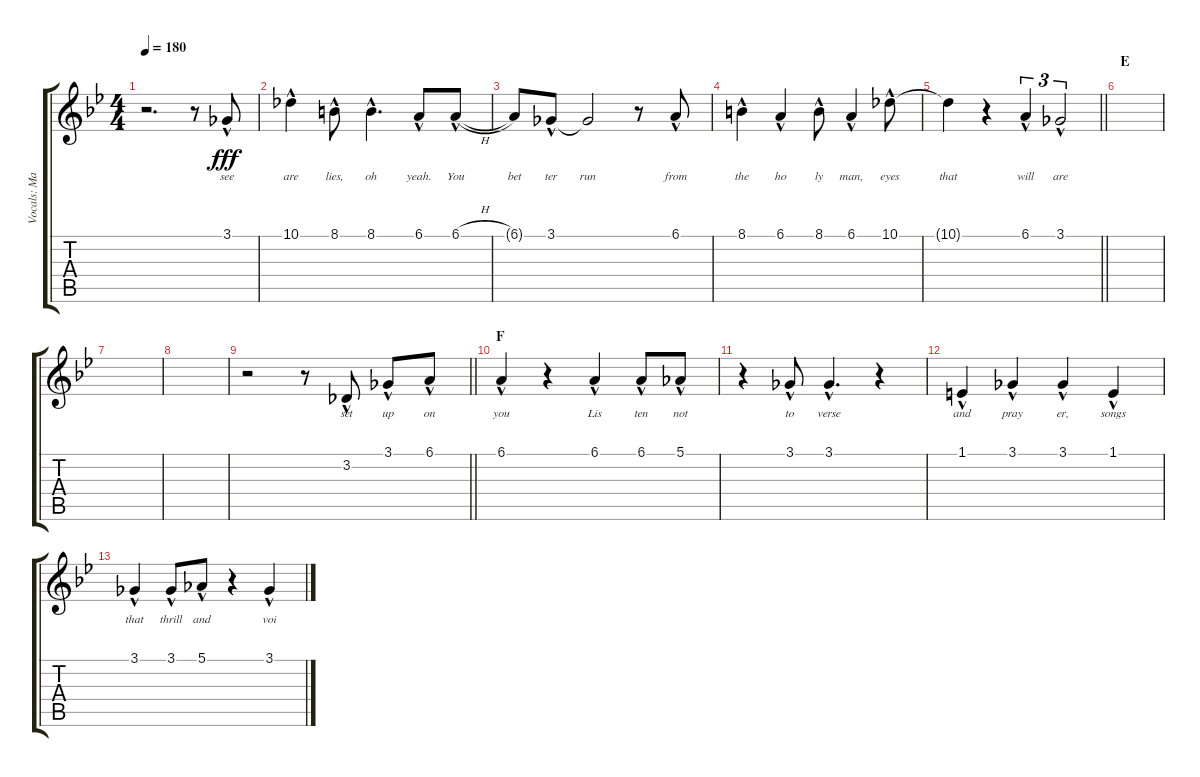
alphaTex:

\track ("Vocals: Martin" "Vocals: Ma") {instrument lead2sawtooth}
\staff {score tabs}
\tuning (Eb4 Bb3 Gb3 Db3 Ab2 Eb2) {hide}
\ts (4 4)
\tempo 180
\clef g2
\ks bb
r.2{d dy fff} r.8 3.1{hac}.8{lyrics (0 "see") lyrics (1 "") lyrics (2 "") lyrics (3 "") lyrics (4 "")} |
10.1{hac}.4{lyrics (0 "are") lyrics (1 "") lyrics (2 "") lyrics (3 "") lyrics (4 "")} 8.1{hac}.8{lyrics (0 "lies,") lyrics (1 "") lyrics (2 "") lyrics (3 "") lyrics (4 "")} 8.1{hac}.4{d lyrics (0 "oh") lyrics (1 "") lyrics (2 "") lyrics (3 "") lyrics (4 "")} 6.1{hac}.8{lyrics (0 "yeah.") lyrics (1 "") lyrics (2 "") lyrics (3 "") lyrics (4 "")} 6.1{h hac}.8{lyrics (0 "You") lyrics (1 "") lyrics (2 "") lyrics (3 "") lyrics (4 "")} |
6.1{t}.8{lyrics (0 "bet") lyrics (1 "") lyrics (2 "") lyrics (3 "") lyrics (4 "")} 3.1{hac}.8{lyrics (0 "ter") lyrics (1 "") lyrics (2 "") lyrics (3 "") lyrics (4 "")} 3.1{t}.2{lyrics (0 "run") lyrics (1 "") lyrics (2 "") lyrics (3 "") lyrics (4 "")} r.8 6.1{hac}.8{lyrics (0 "from") lyrics (1 "") lyrics (2 "") lyrics (3 "") lyrics (4 "")} |
8.1{hac}.4{lyrics (0 "the") lyrics (1 "") lyrics (2 "") lyrics (3 "") lyrics (4 "")} 6.1{hac}.4{lyrics (0 "ho") lyrics (1 "") lyrics (2 "") lyrics (3 "") lyrics (4 "")} 8.1{hac}.8{lyrics (0 "ly") lyrics (1 "") lyrics (2 "") lyrics (3 "") lyrics (4 "")} 6.1{hac}.4{lyrics (0 "man,") lyrics (1 "") lyrics (2 "") lyrics (3 "") lyrics (4 "")} 10.1{hac}.8{lyrics (0 "eyes") lyrics (1 "") lyrics (2 "") lyrics (3 "") lyrics (4 "")} |
\barLineRight lightlight
10.1{t}.4{lyrics (0 "that") lyrics (1 "") lyrics (2 "") lyrics (3 "") lyrics (4 "")} r.4 6.1{hac}.4{tu (3 2) lyrics (0 "will") lyrics (1 "") lyrics (2 "") lyrics (3 "") lyrics (4 "")} 3.1{hac}.2{tu (3 2) lyrics (0 "are") lyrics (1 "") lyrics (2 "") lyrics (3 "") lyrics (4 "")} |
\section ("" "E")
|
|
|
\barLineRight lightlight
r.2 r.8 3.2{hac}.8{lyrics (0 "set") lyrics (1 "") lyrics (2 "") lyrics (3 "") lyrics (4 "")} 3.1{hac}.8{lyrics (0 "up") lyrics (1 "") lyrics (2 "") lyrics (3 "") lyrics (4 "")} 6.1{hac}.8{lyrics (0 "on") lyrics (1 "") lyrics (2 "") lyrics (3 "") lyrics (4 "")} |
\section ("" "F")
6.1{hac}.4{lyrics (0 "you") lyrics (1 "") lyrics (2 "") lyrics (3 "") lyrics (4 "")} r.4 6.1{hac}.4{lyrics (0 "Lis") lyrics (1 "") lyrics (2 "") lyrics (3 "") lyrics (4 "")} 6.1{hac}.8{lyrics (0 "ten") lyrics (1 "") lyrics (2 "") lyrics (3 "") lyrics (4 "")} 5.1{hac}.8{lyrics (0 "not") lyrics (1 "") lyrics (2 "") lyrics (3 "") lyrics (4 "")} |
r.4 3.1{hac}.8{lyrics (0 "to") lyrics (1 "") lyrics (2 "") lyrics (3 "") lyrics (4 "")} 3.1{hac}.4{d lyrics (0 "verse") lyrics (1 "") lyrics (2 "") lyrics (3 "") lyrics (4 "")} r.4 |
1.1{hac}.4{lyrics (0 "and") lyrics (1 "") lyrics (2 "") lyrics (3 "") lyrics (4 "")} 3.1{hac}.4{lyrics (0 "pray") lyrics (1 "") lyrics (2 "") lyrics (3 "") lyrics (4 "")} 3.1{hac}.4{lyrics (0 "er,") lyrics (1 "") lyrics (2 "") lyrics (3 "") lyrics (4 "")} 1.1{hac}.4{lyrics (0 "songs") lyrics (1 "") lyrics (2 "") lyrics (3 "") lyrics (4 "")} |
3.1{hac}.4{lyrics (0 "that") lyrics (1 "") lyrics (2 "") lyrics (3 "") lyrics (4 "")} 3.1{hac}.8{lyrics (0 "thrill") lyrics (1 "") lyrics (2 "") lyrics (3 "") lyrics (4 "")} 5.1{hac}.8{lyrics (0 "and") lyrics (1 "") lyrics (2 "") lyrics (3 "") lyrics (4 "")} r.4 3.1{hac}.4{lyrics (0 "voi") lyrics (1 "") lyrics (2 "") lyrics (3 "") lyrics (4 "")}
